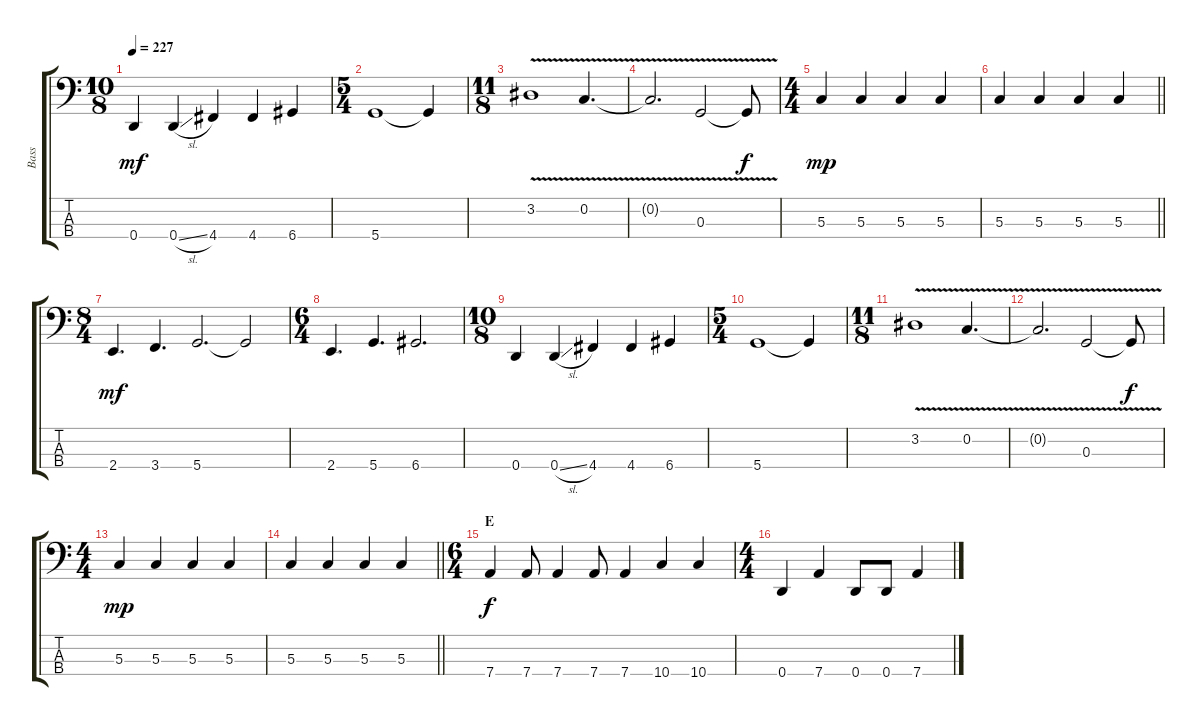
\track ("Bass" "Bass") {instrument electricbassfinger}
\staff {score tabs}
\tuning (F2 C2 G1 D1) {hide}
\ts (10 8)
\tempo 227
\clef f4
\ks c
0.4.4{dy mf} 0.4{sl}.4 4.4.4 4.4.4 6.4.4 |
\ts (5 4)
5.4.1 5.4{t}.4 |
\ts (11 8)
3.2{v}.1 0.2{v}.4{d} |
0.2{t}.2{d} 0.3{v}.2 0.3{t}.8{dy f} |
\ts (4 4)
5.3.4{dy mp instrument electricbassfinger} 5.3.4 5.3.4 5.3.4 |
\barLineRight lightlight
5.3.4 5.3.4 5.3.4 5.3.4 |
\ts (8 4)
\section ("" "")
2.4.4{d dy mf instrument acousticbass} 3.4.4{d} 5.4.2{d} 5.4{t}.2 |
\ts (6 4)
2.4.4{d} 5.4.4{d} 6.4.2{d} |
\ts (10 8)
0.4.4 0.4{sl}.4 4.4.4 4.4.4 6.4.4 |
\ts (5 4)
5.4.1 5.4{t}.4 |
\ts (11 8)
3.2{v}.1 0.2{v}.4{d} |
0.2{t}.2{d} 0.3{v}.2 0.3{t}.8{dy f} |
\ts (4 4)
5.3.4{dy mp instrument electricbassfinger} 5.3.4 5.3.4 5.3.4 |
\barLineRight lightlight
5.3.4 5.3.4 5.3.4 5.3.4 |
\ts (6 4)
\section ("" "E")
7.4.4{dy f volume 13 instrument electricbassfinger} 7.4.8 7.4.4 7.4.8 7.4.4 10.4.4 10.4.4 |
\ts (4 4)
0.4.4 7.4.4 0.4.8 0.4.8 7.4.4
